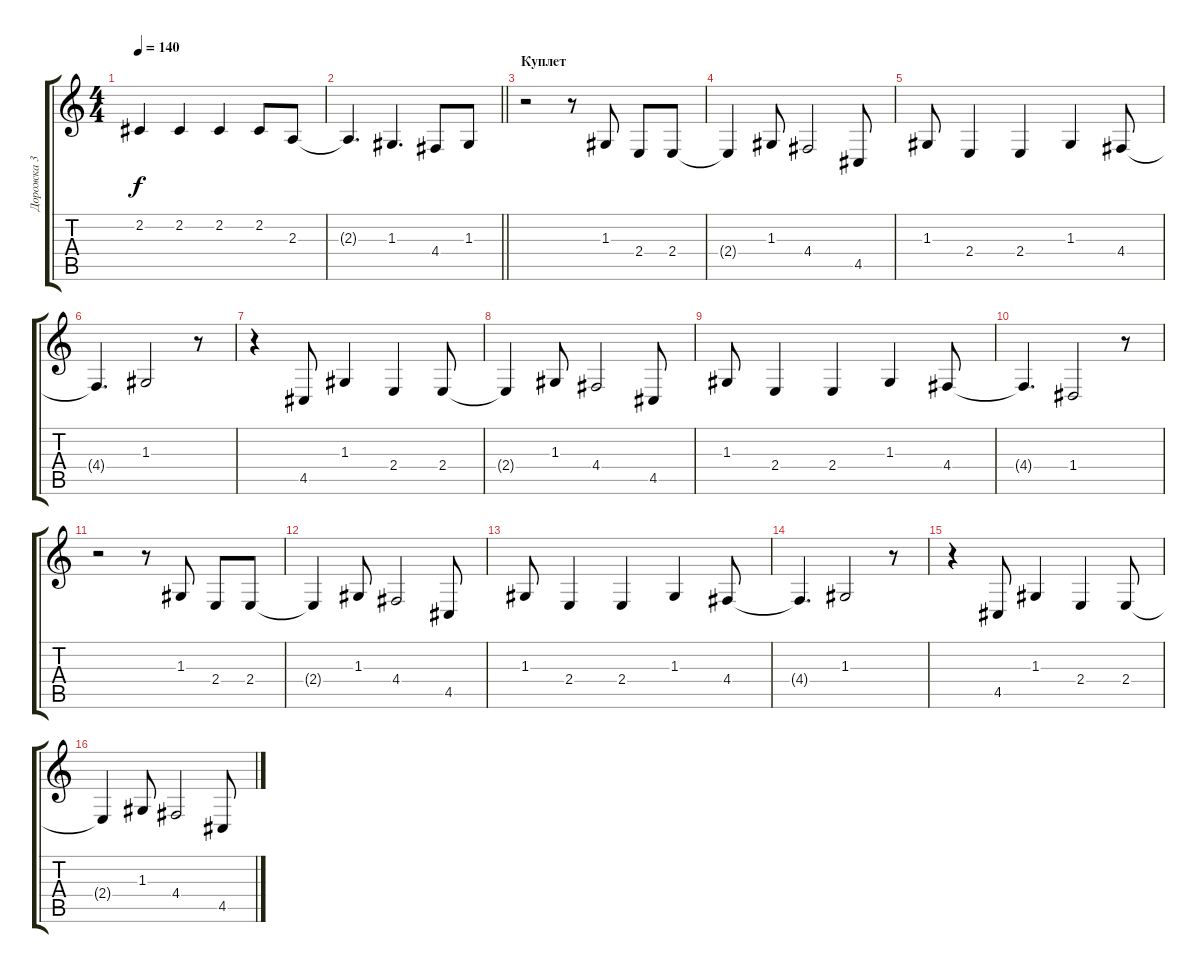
\track ("Дорожка 3" "Дорожка 3") {instrument accordion}
\staff {score tabs}
\tuning (E4 B3 G3 D3 A2 E2) {hide}
\ts (4 4)
\tempo 140
\clef g2
\ks c
2.2.4{dy f} 2.2.4 2.2.4 2.2.8 2.3.8 |
\barLineRight lightlight
2.3{t}.4{d} 1.3.4{d} 4.4.8 1.3.8 |
\section ("" "Куплет")
r.2 r.8 1.3.8 2.4.8 2.4.8 |
2.4{t}.4 1.3.8 4.4.2 4.5.8 |
1.3.8 2.4.4 2.4.4 1.3.4 4.4.8 |
4.4{t}.4{d} 1.3.2 r.8 |
r.4 4.5.8 1.3.4 2.4.4 2.4.8 |
2.4{t}.4 1.3.8 4.4.2 4.5.8 |
1.3.8 2.4.4 2.4.4 1.3.4 4.4.8 |
4.4{t}.4{d} 1.4.2 r.8 |
r.2 r.8 1.3.8 2.4.8 2.4.8 |
2.4{t}.4 1.3.8 4.4.2 4.5.8 |
1.3.8 2.4.4 2.4.4 1.3.4 4.4.8 |
4.4{t}.4{d} 1.3.2 r.8 |
r.4 4.5.8 1.3.4 2.4.4 2.4.8 |
2.4{t}.4 1.3.8 4.4.2 4.5.8
